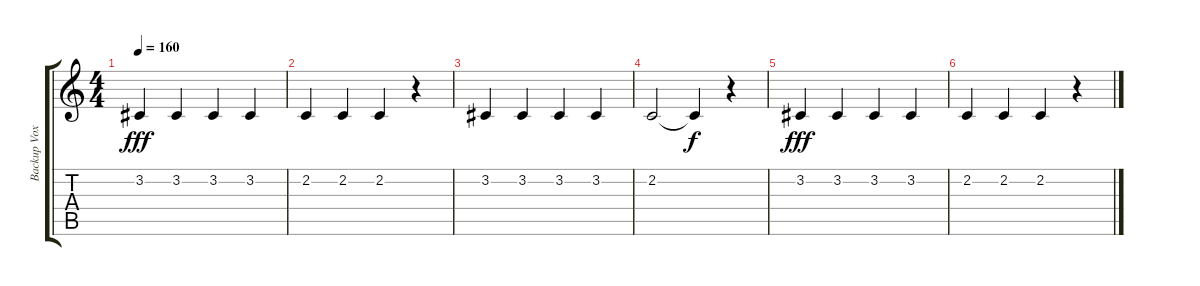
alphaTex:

\track ("Backup Vox" "Backup Vox") {instrument harmonica}
\staff {score tabs}
\tuning (Eb4 Bb3 Gb3 Db3 Ab2 Eb2) {hide}
\ts (4 4)
\tempo 160
\clef g2
\ks c
3.2.4{dy fff} 3.2.4 3.2.4 3.2.4 |
2.2.4 2.2.4 2.2.4 r.4 |
3.2.4 3.2.4 3.2.4 3.2.4 |
2.2.2 2.2{t}.4{dy f} r.4 |
3.2.4{dy fff} 3.2.4 3.2.4 3.2.4 |
2.2.4 2.2.4 2.2.4 r.4
